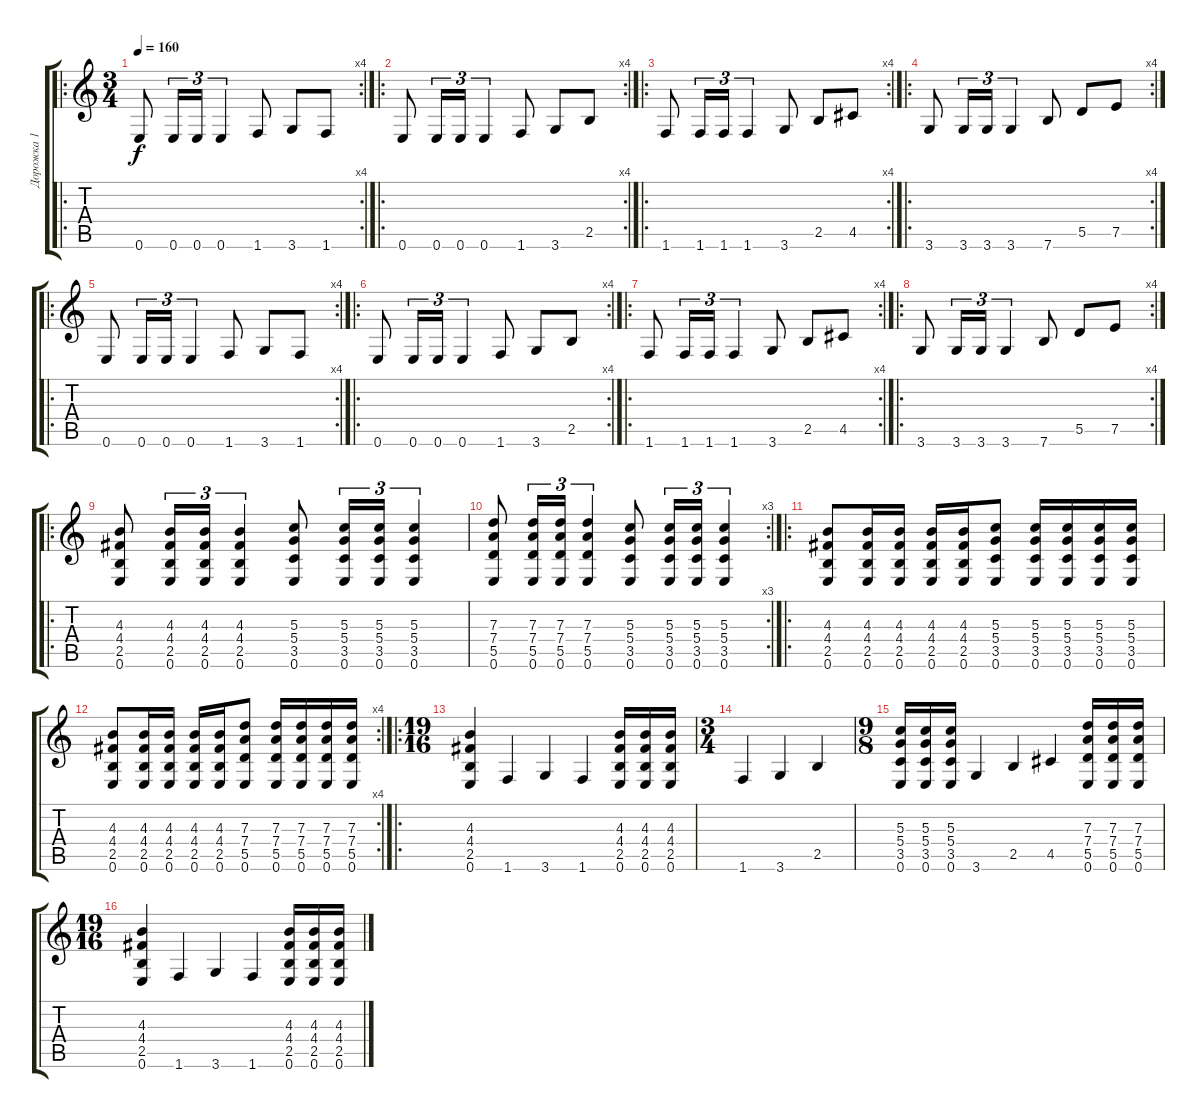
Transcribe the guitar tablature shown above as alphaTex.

\track ("Дорожка 1" "Дорожка 1") {instrument acousticguitarsteel}
\staff {score tabs}
\tuning (E4 B3 G3 D3 A2 E2) {hide}
\ro
\rc 4
\ts (3 4)
\tempo 160
\clef g2
\ks c
0.6.8{dy f instrument acousticguitarsteel} 0.6.16{tu (3 2)} 0.6.16{tu (3 2)} 0.6.4{tu (3 2)} 1.6.8 3.6.8 1.6.8 |
\ro
\rc 4
0.6.8 0.6.16{tu (3 2)} 0.6.16{tu (3 2)} 0.6.4{tu (3 2)} 1.6.8 3.6.8 2.5.8 |
\ro
\rc 4
1.6.8 1.6.16{tu (3 2)} 1.6.16{tu (3 2)} 1.6.4{tu (3 2)} 3.6.8 2.5.8 4.5.8 |
\ro
\rc 4
3.6.8 3.6.16{tu (3 2)} 3.6.16{tu (3 2)} 3.6.4{tu (3 2)} 7.6.8 5.5.8 7.5.8 |
\ro
\rc 4
0.6.8 0.6.16{tu (3 2)} 0.6.16{tu (3 2)} 0.6.4{tu (3 2)} 1.6.8 3.6.8 1.6.8 |
\ro
\rc 4
0.6.8 0.6.16{tu (3 2)} 0.6.16{tu (3 2)} 0.6.4{tu (3 2)} 1.6.8 3.6.8 2.5.8 |
\ro
\rc 4
1.6.8 1.6.16{tu (3 2)} 1.6.16{tu (3 2)} 1.6.4{tu (3 2)} 3.6.8 2.5.8 4.5.8 |
\ro
\rc 4
3.6.8 3.6.16{tu (3 2)} 3.6.16{tu (3 2)} 3.6.4{tu (3 2)} 7.6.8 5.5.8 7.5.8 |
\ro
(4.3 4.4 2.5 0.6).8 (4.3 4.4 2.5 0.6).16{tu (3 2)} (4.3 4.4 2.5 0.6).16{tu (3 2)} (4.3 4.4 2.5 0.6).4{tu (3 2)} (5.3 5.4 3.5 0.6).8 (5.3 5.4 3.5 0.6).16{tu (3 2)} (5.3 5.4 3.5 0.6).16{tu (3 2)} (5.3 5.4 3.5 0.6).4{tu (3 2)} |
\rc 3
(7.3 7.4 5.5 0.6).8 (7.3 7.4 5.5 0.6).16{tu (3 2)} (7.3 7.4 5.5 0.6).16{tu (3 2)} (7.3 7.4 5.5 0.6).4{tu (3 2)} (5.3 5.4 3.5 0.6).8 (5.3 5.4 3.5 0.6).16{tu (3 2)} (5.3 5.4 3.5 0.6).16{tu (3 2)} (5.3 5.4 3.5 0.6).4{tu (3 2)} |
\ro
(4.3 4.4 2.5 0.6).8 (4.3 4.4 2.5 0.6).16 (4.3 4.4 2.5 0.6).16 (4.3 4.4 2.5 0.6).16 (4.3 4.4 2.5 0.6).16 (5.3 5.4 3.5 0.6).8 (5.3 5.4 3.5 0.6).16 (5.3 5.4 3.5 0.6).16 (5.3 5.4 3.5 0.6).16 (5.3 5.4 3.5 0.6).16 |
\rc 4
(4.3 4.4 2.5 0.6).8 (4.3 4.4 2.5 0.6).16 (4.3 4.4 2.5 0.6).16 (4.3 4.4 2.5 0.6).16 (4.3 4.4 2.5 0.6).16 (7.3 7.4 5.5 0.6).8 (7.3 7.4 5.5 0.6).16 (7.3 7.4 5.5 0.6).16 (7.3 7.4 5.5 0.6).16 (7.3 7.4 5.5 0.6).16 |
\ro
\ts (19 16)
(4.3 4.4 2.5 0.6).4 1.6.4 3.6.4 1.6.4 (4.3 4.4 2.5 0.6).16 (4.3 4.4 2.5 0.6).16 (4.3 4.4 2.5 0.6).16 |
\ts (3 4)
1.6.4 3.6.4 2.5.4 |
\ts (9 8)
(5.3 5.4 3.5 0.6).16 (5.3 5.4 3.5 0.6).16 (5.3 5.4 3.5 0.6).16 3.6.4 2.5.4 4.5.4 (7.3 7.4 5.5 0.6).16 (7.3 7.4 5.5 0.6).16 (7.3 7.4 5.5 0.6).16 |
\ts (19 16)
(4.3 4.4 2.5 0.6).4 1.6.4 3.6.4 1.6.4 (4.3 4.4 2.5 0.6).16 (4.3 4.4 2.5 0.6).16 (4.3 4.4 2.5 0.6).16
